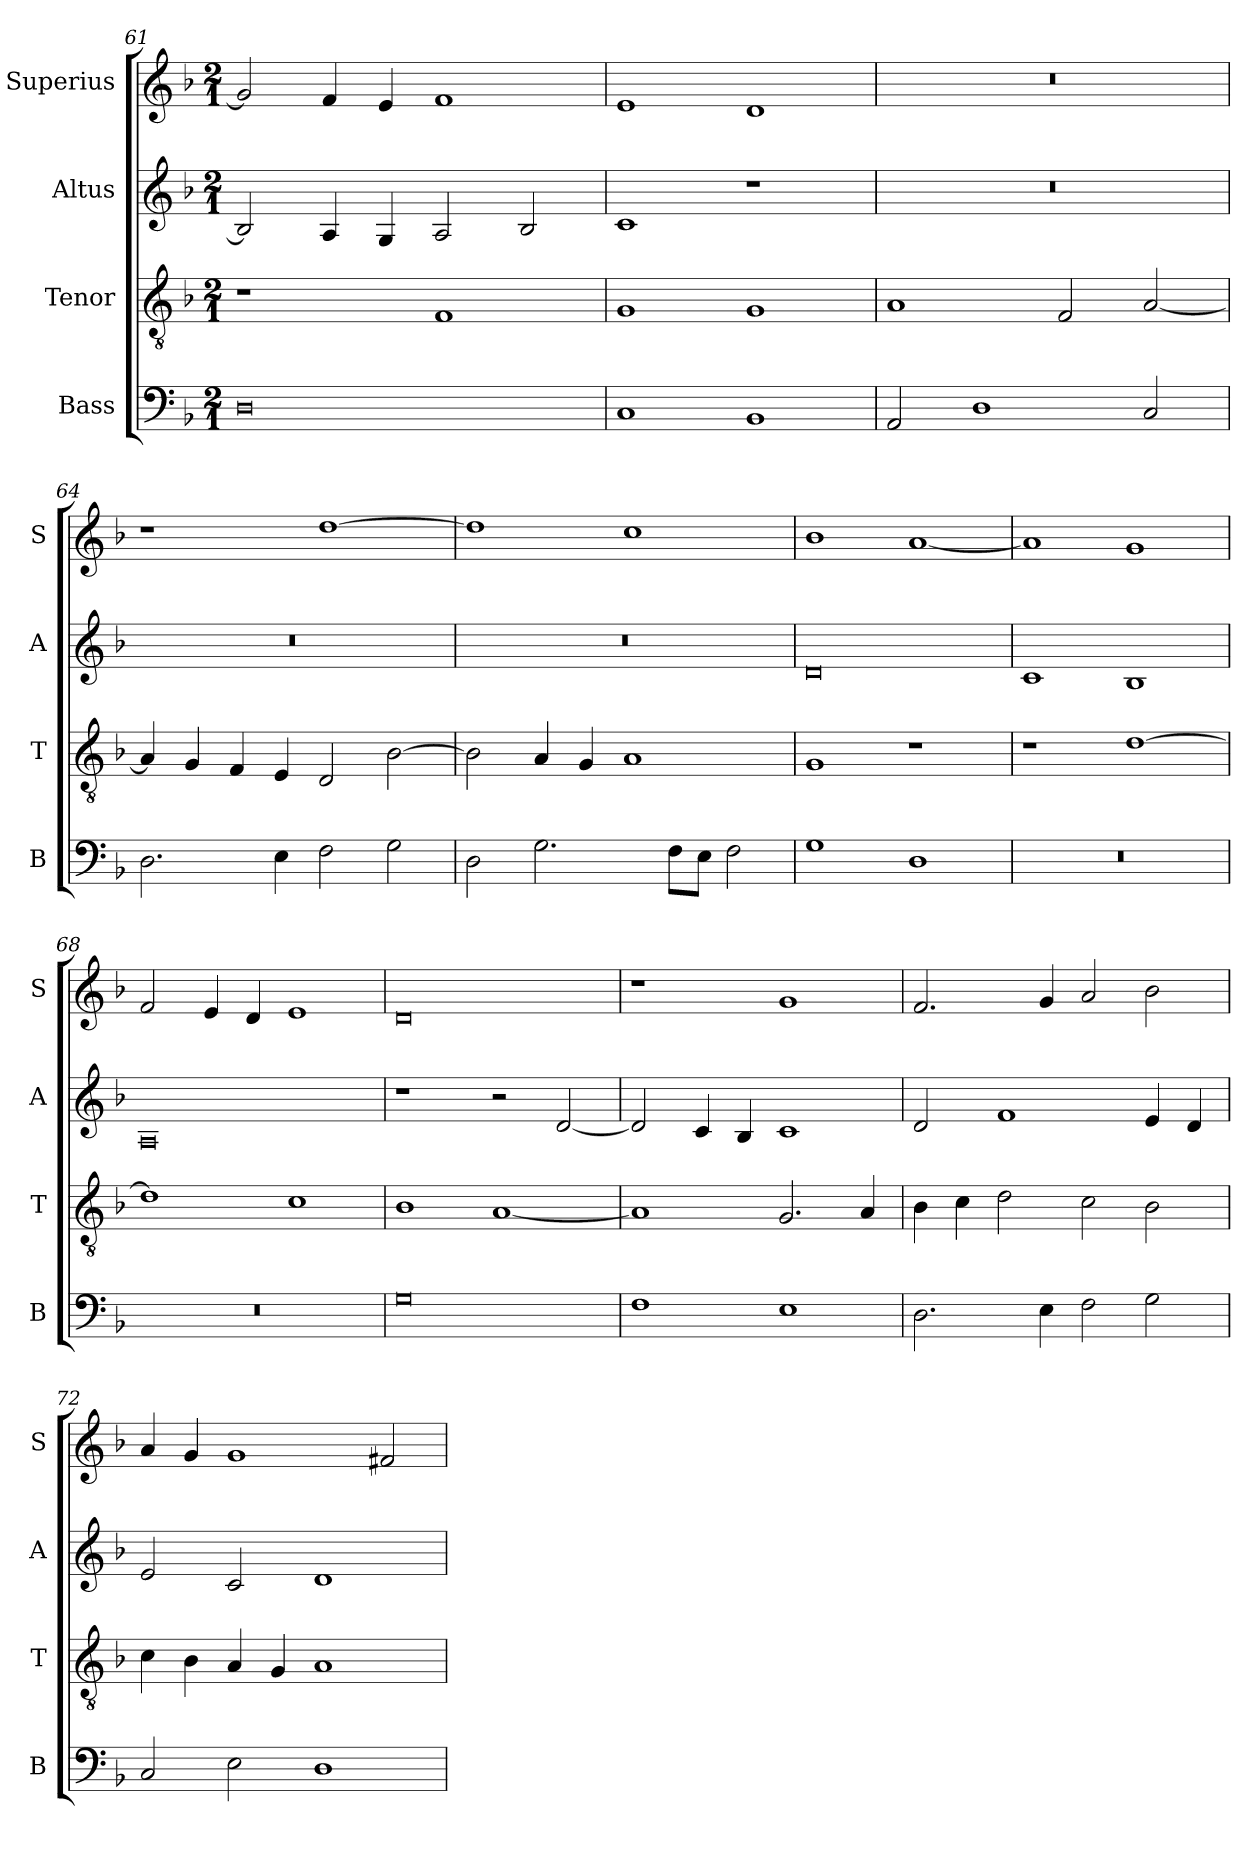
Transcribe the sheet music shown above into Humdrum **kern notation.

**kern	**kern	**kern	**kern
*part4	*part3	*part2	*part1
*staff4	*staff3	*staff2	*staff1
*I"Bass	*I"Tenor	*I"Altus	*I"Superius
*I'B	*I'T	*I'A	*I'S
*clefF4	*clefGv2	*clefG2	*clefG2
*k[b-]	*k[b-]	*k[b-]	*k[b-]
*F:	*F:	*F:	*F:
*M2/1	*M2/1	*M2/1	*M2/1
=61	=61	=61	=61
0D	1r	2B-]	2g]
.	.	4A	4f
.	.	4G	4e
.	1F	2A	1f
.	.	2B-	.
=62	=62	=62	=62
1C	1G	1c	1e
1BB-	1G	1r	1d
=63	=63	=63	=63
2AA	1A	0r	0r
1D	.	.	.
.	2F	.	.
2C	[2A	.	.
=64	=64	=64	=64
2.D	4A]	0r	1r
.	4G	.	.
.	4F	.	.
4E	4E	.	.
2F	2D	.	[1dd
2G	[2B-	.	.
=65	=65	=65	=65
2D	2B-]	0r	1dd]
2.G	4A	.	.
.	4G	.	.
.	1A	.	1cc
8FL	.	.	.
8EJ	.	.	.
2F	.	.	.
=66	=66	=66	=66
1G	1G	0d	1b-
1D	1r	.	[1a
=67	=67	=67	=67
0r	1r	1c	1a]
.	[1d	1B-	1g
=68	=68	=68	=68
0r	1d]	0A	2f
.	.	.	4e
.	.	.	4d
.	1c	.	1e
=69	=69	=69	=69
0G	1B-	1r	0d
.	[1A	2r	.
.	.	[2d	.
=70	=70	=70	=70
1F	1A]	2d]	1r
.	.	4c	.
.	.	4B-	.
1E	2.G	1c	1g
.	4A	.	.
=71	=71	=71	=71
2.D	4B-	2d	2.f
.	4c	.	.
.	2d	1f	.
4E	.	.	4g
2F	2c	.	2a
2G	2B-	4e	2b-
.	.	4d	.
=72	=72	=72	=72
2C	4c	2e	4a
.	4B-	.	4g
2E	4A	2c	1g
.	4G	.	.
1D	1A	1d	.
.	.	.	2f#X
=	=	=	=
*-	*-	*-	*-
